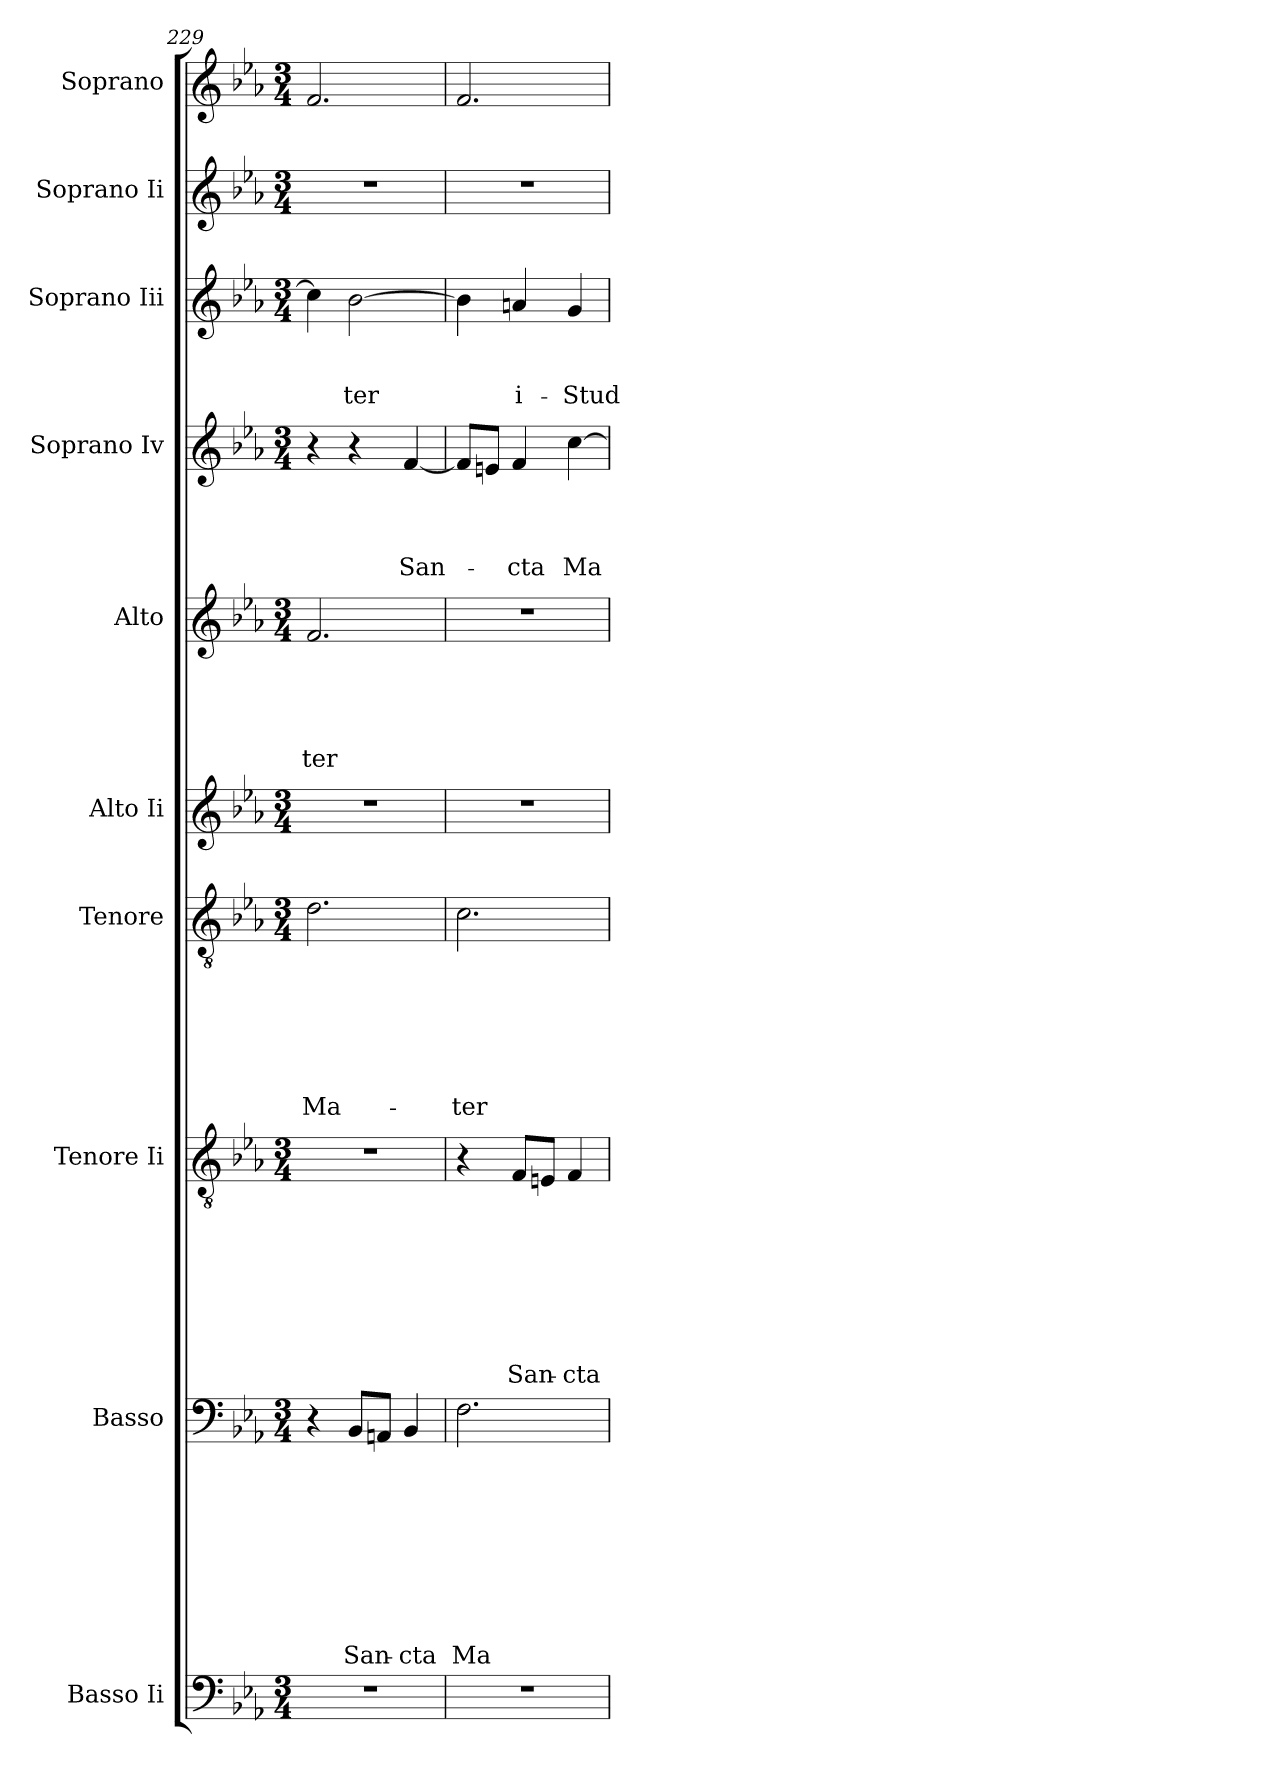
**kern	**kern	**text	**text	**text	**text	**text	**text	**text	**text	**text	**kern	**text	**text	**text	**text	**text	**text	**text	**text	**kern	**text	**text	**text	**text	**text	**text	**text	**kern	**kern	**text	**text	**text	**text	**text	**kern	**text	**text	**text	**text	**kern	**text	**text	**text	**kern	**kern
*part10	*part9	*part9	*part9	*part9	*part9	*part9	*part9	*part9	*part9	*part9	*part8	*part8	*part8	*part8	*part8	*part8	*part8	*part8	*part8	*part7	*part7	*part7	*part7	*part7	*part7	*part7	*part7	*part6	*part5	*part5	*part5	*part5	*part5	*part5	*part4	*part4	*part4	*part4	*part4	*part3	*part3	*part3	*part3	*part2	*part1
*staff10	*staff9	*staff9	*staff9	*staff9	*staff9	*staff9	*staff9	*staff9	*staff9	*staff9	*staff8	*staff8	*staff8	*staff8	*staff8	*staff8	*staff8	*staff8	*staff8	*staff7	*staff7	*staff7	*staff7	*staff7	*staff7	*staff7	*staff7	*staff6	*staff5	*staff5	*staff5	*staff5	*staff5	*staff5	*staff4	*staff4	*staff4	*staff4	*staff4	*staff3	*staff3	*staff3	*staff3	*staff2	*staff1
*I"Basso Ii	*I"Basso	*	*	*	*	*	*	*	*	*	*I"Tenore Ii	*	*	*	*	*	*	*	*	*I"Tenore	*	*	*	*	*	*	*	*I"Alto Ii	*I"Alto	*	*	*	*	*	*I"Soprano Iv	*	*	*	*	*I"Soprano Iii	*	*	*	*I"Soprano Ii	*I"Soprano
*clefF4	*clefF4	*	*	*	*	*	*	*	*	*	*clefGv2	*	*	*	*	*	*	*	*	*clefGv2	*	*	*	*	*	*	*	*clefG2	*clefG2	*	*	*	*	*	*clefG2	*	*	*	*	*clefG2	*	*	*	*clefG2	*clefG2
*k[b-e-a-]	*k[b-e-a-]	*	*	*	*	*	*	*	*	*	*k[b-e-a-]	*	*	*	*	*	*	*	*	*k[b-e-a-]	*	*	*	*	*	*	*	*k[b-e-a-]	*k[b-e-a-]	*	*	*	*	*	*k[b-e-a-]	*	*	*	*	*k[b-e-a-]	*	*	*	*k[b-e-a-]	*k[b-e-a-]
*E-:	*E-:	*	*	*	*	*	*	*	*	*	*E-:	*	*	*	*	*	*	*	*	*E-:	*	*	*	*	*	*	*	*E-:	*E-:	*	*	*	*	*	*E-:	*	*	*	*	*E-:	*	*	*	*E-:	*E-:
*M3/4	*M3/4	*	*	*	*	*	*	*	*	*	*M3/4	*	*	*	*	*	*	*	*	*M3/4	*	*	*	*	*	*	*	*M3/4	*M3/4	*	*	*	*	*	*M3/4	*	*	*	*	*M3/4	*	*	*	*M3/4	*M3/4
=229	=229	=229	=229	=229	=229	=229	=229	=229	=229	=229	=229	=229	=229	=229	=229	=229	=229	=229	=229	=229	=229	=229	=229	=229	=229	=229	=229	=229	=229	=229	=229	=229	=229	=229	=229	=229	=229	=229	=229	=229	=229	=229	=229	=229	=229
!LO:N:vis=1	!	!	!	!	!	!	!	!	!	!	!LO:N:vis=1	!	!	!	!	!	!	!	!	!	!	!	!	!	!	!	!LO:LY:b	!LO:N:vis=1	!	!	!	!	!	!LO:LY:b	!	!	!	!	!	!	!	!	!	!LO:N:vis=1	!
2.r	4r	.	.	.	.	.	.	.	.	.	2.r	.	.	.	.	.	.	.	.	2.d\	.	.	.	.	.	.	Ma-	2.r	2.f/	.	.	.	.	-ter	4r	.	.	.	.	4cc\]	.	.	.	2.r	2.f/
!	!	!	!	!	!	!	!	!	!	!LO:LY:b	!	!	!	!	!	!	!	!	!	!	!	!	!	!	!	!	!	!	!	!	!	!	!	!	!	!	!	!	!	!	!	!	!LO:LY:b	!	!
.	8BB-/L	.	.	.	.	.	.	.	.	San-	.	.	.	.	.	.	.	.	.	.	.	.	.	.	.	.	.	.	.	.	.	.	.	.	4r	.	.	.	.	[>2b-\	.	.	-ter	.	.
.	8AAn/J	.	.	.	.	.	.	.	.	.	.	.	.	.	.	.	.	.	.	.	.	.	.	.	.	.	.	.	.	.	.	.	.	.	.	.	.	.	.	.	.	.	.	.	.
!	!	!	!	!	!	!	!	!	!	!LO:LY:b	!	!	!	!	!	!	!	!	!	!	!	!	!	!	!	!	!	!	!	!	!	!	!	!	!	!	!	!	!LO:LY:b	!	!	!	!	!	!
.	4BB-/	.	.	.	.	.	.	.	.	-cta	.	.	.	.	.	.	.	.	.	.	.	.	.	.	.	.	.	.	.	.	.	.	.	.	[<4f/	.	.	.	San-	.	.	.	.	.	.
=230	=230	=230	=230	=230	=230	=230	=230	=230	=230	=230	=230	=230	=230	=230	=230	=230	=230	=230	=230	=230	=230	=230	=230	=230	=230	=230	=230	=230	=230	=230	=230	=230	=230	=230	=230	=230	=230	=230	=230	=230	=230	=230	=230	=230	=230
!LO:N:vis=1	!	!	!	!	!	!	!	!	!	!LO:LY:b	!	!	!	!	!	!	!	!	!	!	!	!	!	!	!	!	!LO:LY:b	!LO:N:vis=1	!LO:N:vis=1	!	!	!	!	!	!	!	!	!	!	!	!	!	!	!LO:N:vis=1	!
2.r	2.F\	.	.	.	.	.	.	.	.	Ma-	4r	.	.	.	.	.	.	.	.	2.c\	.	.	.	.	.	.	-ter	2.r	2.r	.	.	.	.	.	8f/L]	.	.	.	.	4b-\]	.	.	.	2.r	2.f/
.	.	.	.	.	.	.	.	.	.	.	.	.	.	.	.	.	.	.	.	.	.	.	.	.	.	.	.	.	.	.	.	.	.	.	8en/J	.	.	.	.	.	.	.	.	.	.
!	!	!	!	!	!	!	!	!	!	!	!	!	!	!	!	!	!	!	!LO:LY:b	!	!	!	!	!	!	!	!	!	!	!	!	!	!	!	!	!	!	!	!LO:LY:b	!	!	!	!LO:LY:b	!	!
.	.	.	.	.	.	.	.	.	.	.	8F/L	.	.	.	.	.	.	.	San-	.	.	.	.	.	.	.	.	.	.	.	.	.	.	.	4f/	.	.	.	-cta	4an/	.	.	i-	.	.
.	.	.	.	.	.	.	.	.	.	.	8En/J	.	.	.	.	.	.	.	.	.	.	.	.	.	.	.	.	.	.	.	.	.	.	.	.	.	.	.	.	.	.	.	.	.	.
!	!	!	!	!	!	!	!	!	!	!	!	!	!	!	!	!	!	!	!LO:LY:b	!	!	!	!	!	!	!	!	!	!	!	!	!	!	!	!	!	!	!	!LO:LY:b	!	!	!	!LO:LY:b	!	!
.	.	.	.	.	.	.	.	.	.	.	4F/	.	.	.	.	.	.	.	-cta	.	.	.	.	.	.	.	.	.	.	.	.	.	.	.	[>4cc\	.	.	.	Ma-	4g/	.	.	-Stud	.	.
=	=	=	=	=	=	=	=	=	=	=	=	=	=	=	=	=	=	=	=	=	=	=	=	=	=	=	=	=	=	=	=	=	=	=	=	=	=	=	=	=	=	=	=	=	=
*-	*-	*-	*-	*-	*-	*-	*-	*-	*-	*-	*-	*-	*-	*-	*-	*-	*-	*-	*-	*-	*-	*-	*-	*-	*-	*-	*-	*-	*-	*-	*-	*-	*-	*-	*-	*-	*-	*-	*-	*-	*-	*-	*-	*-	*-
